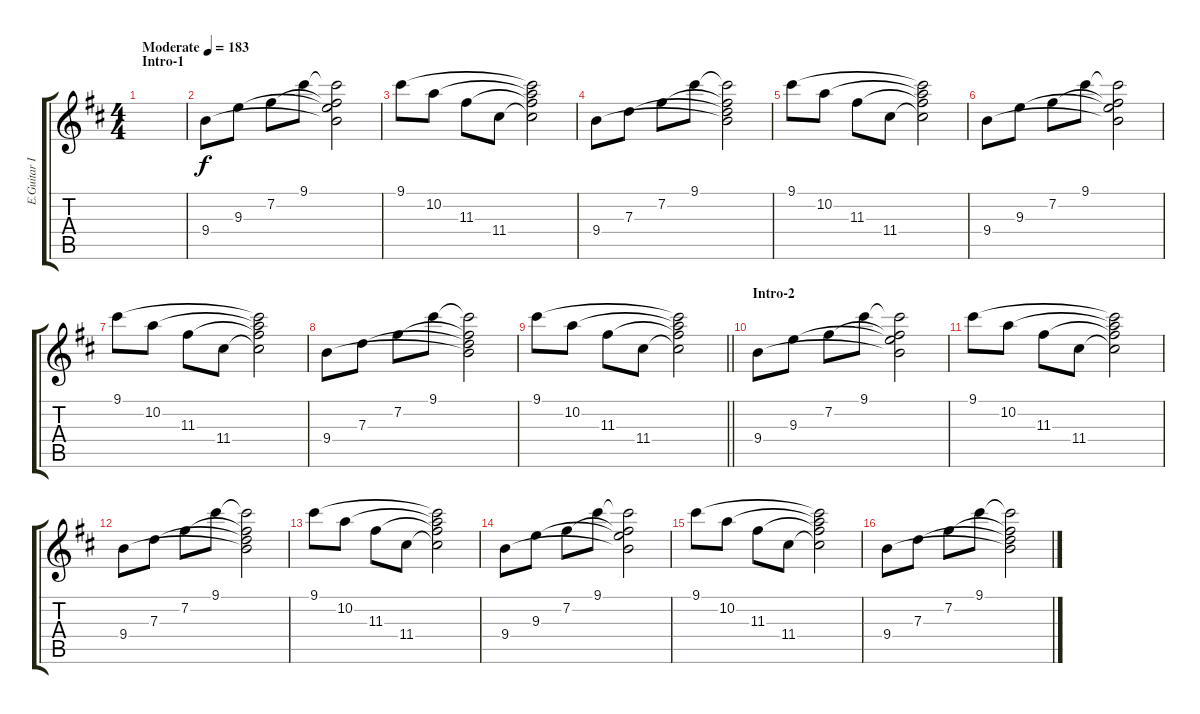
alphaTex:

\track ("" "E.Guitar I") {instrument overdrivenguitar}
\staff {score tabs}
\tuning (E4 B3 G3 D3 A2 E2) {hide}
\ts (4 4)
\section ("" "Intro-1")
\tempo (183 "Moderate")
\clef g2
\ks d
|
9.4.8 9.3.8 7.2.8 9.1.8 (9.1{t} 7.2{t} 9.3{t} 9.4{t}).2 |
9.1.8 10.2.8 11.3.8 11.4.8 (9.1{t} 10.2{t} 11.3{t} 11.4{t}).2 |
9.4.8 7.3.8 7.2.8 9.1.8 (9.1{t} 7.2{t} 7.3{t} 9.4{t}).2 |
9.1.8 10.2.8 11.3.8 11.4.8 (9.1{t} 10.2{t} 11.3{t} 11.4{t}).2 |
9.4.8 9.3.8 7.2.8 9.1.8 (9.1{t} 7.2{t} 9.3{t} 9.4{t}).2 |
9.1.8 10.2.8 11.3.8 11.4.8 (9.1{t} 10.2{t} 11.3{t} 11.4{t}).2 |
9.4.8 7.3.8 7.2.8 9.1.8 (9.1{t} 7.2{t} 7.3{t} 9.4{t}).2 |
\barLineRight lightlight
9.1.8 10.2.8 11.3.8 11.4.8 (9.1{t} 10.2{t} 11.3{t} 11.4{t}).2 |
\section ("" "Intro-2")
9.4.8 9.3.8 7.2.8 9.1.8 (9.1{t} 7.2{t} 9.3{t} 9.4{t}).2 |
9.1.8 10.2.8 11.3.8 11.4.8 (9.1{t} 10.2{t} 11.3{t} 11.4{t}).2 |
9.4.8 7.3.8 7.2.8 9.1.8 (9.1{t} 7.2{t} 7.3{t} 9.4{t}).2 |
9.1.8 10.2.8 11.3.8 11.4.8 (9.1{t} 10.2{t} 11.3{t} 11.4{t}).2 |
9.4.8 9.3.8 7.2.8 9.1.8 (9.1{t} 7.2{t} 9.3{t} 9.4{t}).2 |
9.1.8 10.2.8 11.3.8 11.4.8 (9.1{t} 10.2{t} 11.3{t} 11.4{t}).2 |
9.4.8 7.3.8 7.2.8 9.1.8 (9.1{t} 7.2{t} 7.3{t} 9.4{t}).2
